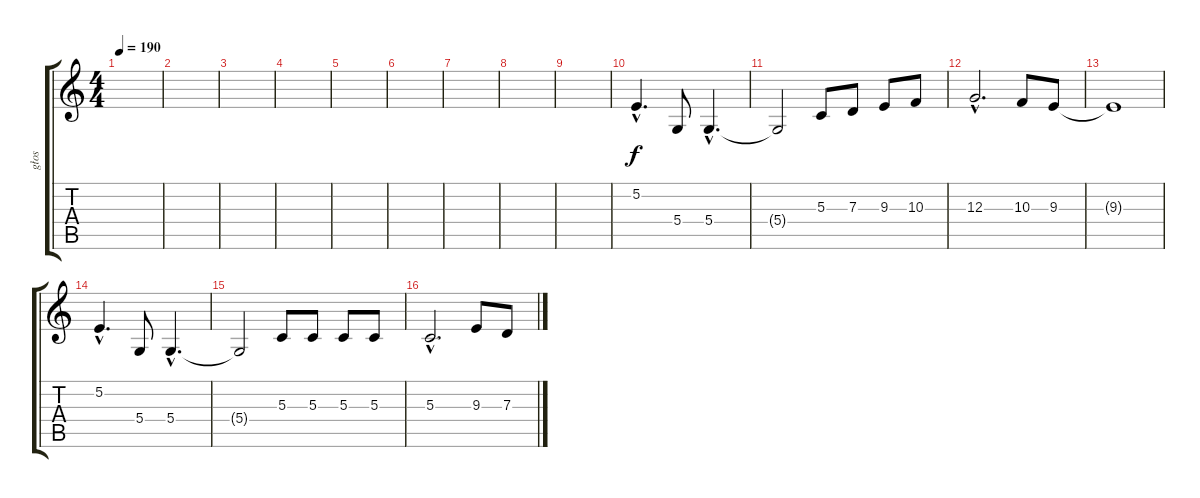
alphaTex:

\track ("głos" "głos") {instrument lead6voice}
\staff {score tabs}
\tuning (E4 B3 G3 D3 A2 E2) {hide}
\ts (4 4)
\tempo 190
\clef g2
\ks c
|
|
|
|
|
|
|
|
|
5.2{hac}.4{d} 5.4.8 5.4{hac}.4{d} |
5.4{t}.2 5.3.8 7.3.8 9.3.8 10.3.8 |
12.3{hac}.2{d} 10.3.8 9.3.8 |
9.3{t}.1 |
5.2{hac}.4{d} 5.4.8 5.4{hac}.4{d} |
5.4{t}.2 5.3.8 5.3.8 5.3.8 5.3.8 |
5.3{hac}.2{d} 9.3.8 7.3.8
